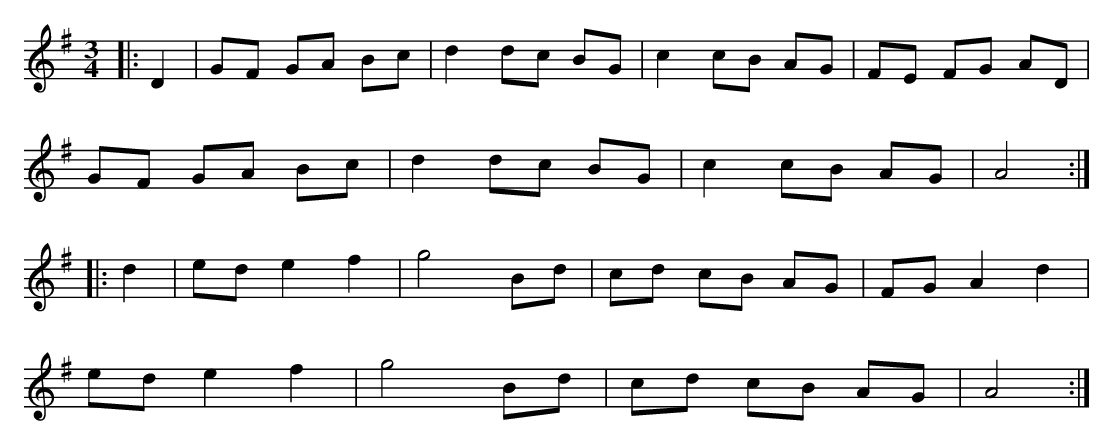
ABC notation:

X:1
M:3/4
K:G
|:D2|GF GA Bc|d2dc BG|c2cB AG|FE FG AD|
GF GA Bc|d2dc BG|c2cB AG|A4:|
|:d2|ed e2f2|g4Bd|cd cB AG|FG A2d2|
ed e2f2|g4Bd|cd cB AG|A4:|
